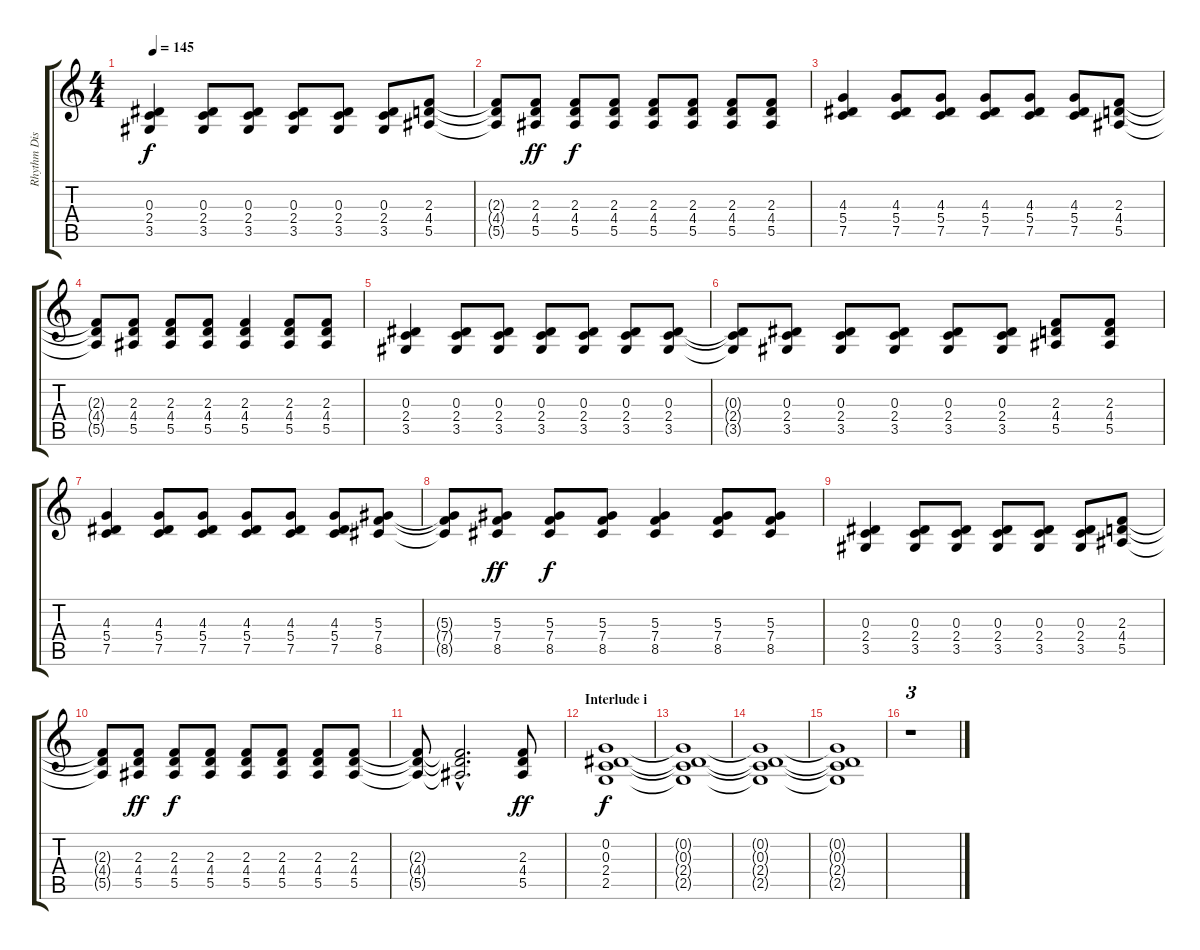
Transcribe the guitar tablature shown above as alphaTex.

\track ("Rhythm Distortion Guitar" "Rhythm Dis") {instrument distortionguitar}
\staff {score tabs}
\tuning (C4 G3 Eb3 Bb2 F2 C2) {hide}
\ts (4 4)
\tempo 145
\clef g2
\ks c
(0.3 2.4 3.5).4{dy f} (0.3 2.4 3.5).8 (0.3 2.4 3.5).8 (0.3 2.4 3.5).8 (0.3 2.4 3.5).8 (0.3 2.4 3.5).8 (2.3 4.4 5.5).8 |
(2.3{t} 4.4{t} 5.5{t}).8 (2.3 4.4 5.5).8{dy ff} (2.3 4.4 5.5).8{dy f} (2.3 4.4 5.5).8 (2.3 4.4 5.5).8 (2.3 4.4 5.5).8 (2.3 4.4 5.5).8 (2.3 4.4 5.5).8 |
(4.3 5.4 7.5).4 (4.3 5.4 7.5).8 (4.3 5.4 7.5).8 (4.3 5.4 7.5).8 (4.3 5.4 7.5).8 (4.3 5.4 7.5).8 (2.3 4.4 5.5).8 |
(2.3{t} 4.4{t} 5.5{t}).8 (2.3 4.4 5.5).8 (2.3 4.4 5.5).8 (2.3 4.4 5.5).8 (2.3 4.4 5.5).4 (2.3 4.4 5.5).8 (2.3 4.4 5.5).8 |
(0.3 2.4 3.5).4 (0.3 2.4 3.5).8 (0.3 2.4 3.5).8 (0.3 2.4 3.5).8 (0.3 2.4 3.5).8 (0.3 2.4 3.5).8 (0.3 2.4 3.5).8 |
(0.3{t} 2.4{t} 3.5{t}).8 (0.3 2.4 3.5).8 (0.3 2.4 3.5).8 (0.3 2.4 3.5).8 (0.3 2.4 3.5).8 (0.3 2.4 3.5).8 (2.3 4.4 5.5).8 (2.3 4.4 5.5).8 |
(4.3 5.4 7.5).4 (4.3 5.4 7.5).8 (4.3 5.4 7.5).8 (4.3 5.4 7.5).8 (4.3 5.4 7.5).8 (4.3 5.4 7.5).8 (5.3 7.4 8.5).8 |
(5.3{t} 7.4{t} 8.5{t}).8 (5.3 7.4 8.5).8{dy ff} (5.3 7.4 8.5).8{dy f} (5.3 7.4 8.5).8 (5.3 7.4 8.5).4 (5.3 7.4 8.5).8 (5.3 7.4 8.5).8 |
(0.3 2.4 3.5).4 (0.3 2.4 3.5).8 (0.3 2.4 3.5).8 (0.3 2.4 3.5).8 (0.3 2.4 3.5).8 (0.3 2.4 3.5).8 (2.3 4.4 5.5).8 |
(2.3{t} 4.4{t} 5.5{t}).8 (2.3 4.4 5.5).8{dy ff} (2.3 4.4 5.5).8{dy f} (2.3 4.4 5.5).8 (2.3 4.4 5.5).8 (2.3 4.4 5.5).8 (2.3 4.4 5.5).8 (2.3 4.4 5.5).8 |
(2.3{t} 4.4{t} 5.5{t}).8 (2.3{hac t} 4.4{hac t} 5.5{hac t}).2{d} (2.3 4.4 5.5).8{dy ff} |
\section ("" "Interlude i")
(0.2 0.3 2.4 2.5).1{dy f volume 0} |
(0.2{t} 0.3{t} 2.4{t} 2.5{t}).1 |
(0.2{t} 0.3{t} 2.4{t} 2.5{t}).1 |
(0.2{t} 0.3{t} 2.4{t} 2.5{t}).1 |
r.1{tu (3 2) volume 13}
